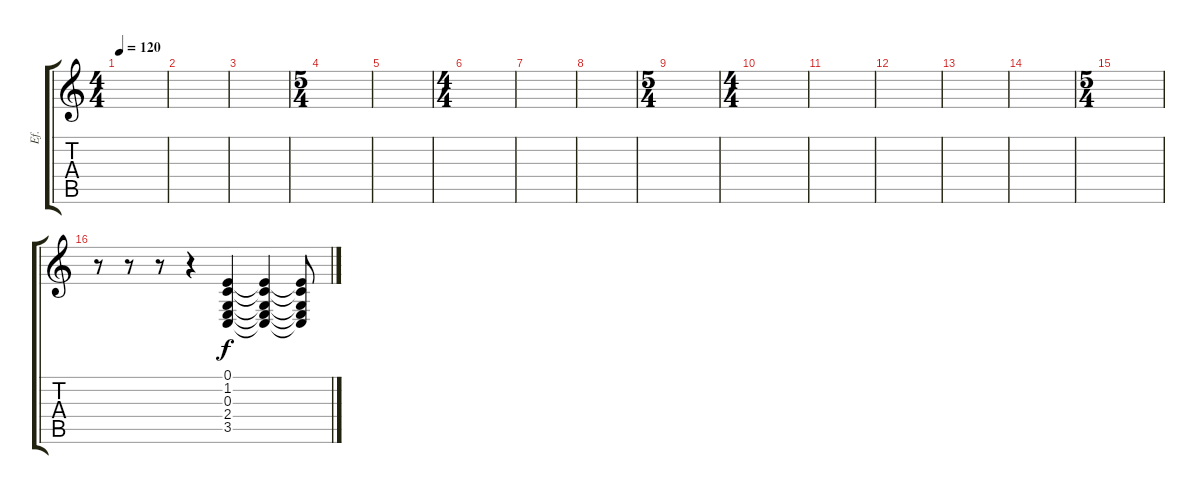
\track ("Ef." "Ef.") {instrument reversecymbal}
\staff {score tabs}
\tuning (E4 B3 G3 D3 A2 E2) {hide}
\ts (4 4)
\tempo 120
\clef g2
\ks c
|
|
|
\ts (5 4)
|
|
\ts (4 4)
|
|
|
\ts (5 4)
|
\ts (4 4)
|
|
|
|
|
\ts (5 4)
|
r.8 r.8 r.8 r.4 (0.1 1.2 0.3 2.4 3.5).4 (0.1{t} 1.2{t} 0.3{t} 2.4{t} 3.5{t}).4 (0.1{t} 1.2{t} 0.3{t} 2.4{t} 3.5{t}).8
